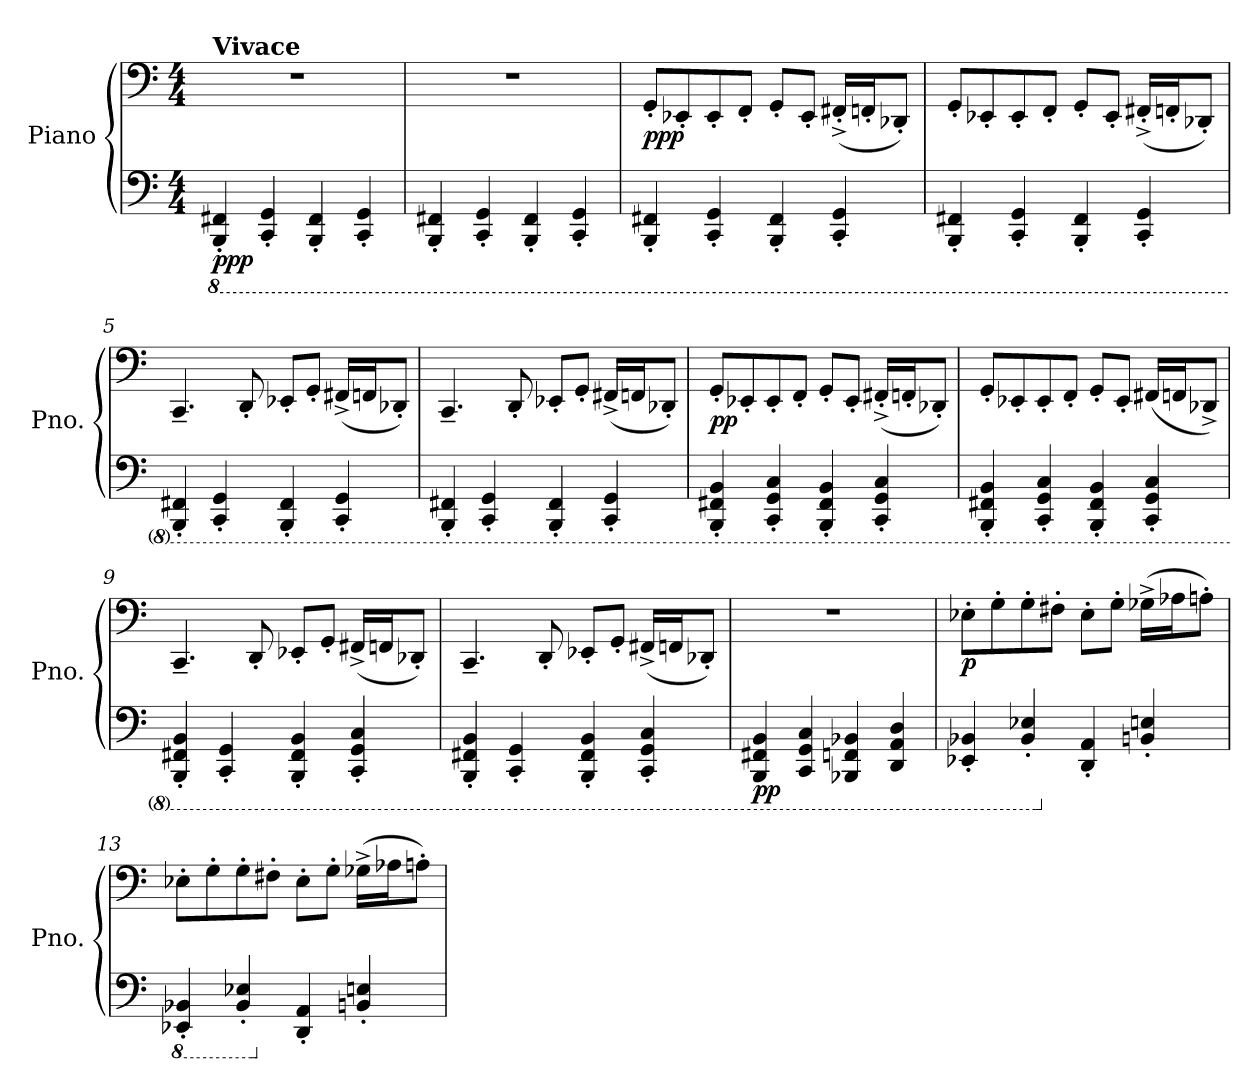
**kern	**kern	**dynam
*part1	*part1	*part1
*staff2	*staff1	*staff1/2
*I"Piano	*	*
*I'Pno.	*	*
*clefF4	*clefF4	*
*k[]	*k[]	*
*M4/4	*M4/4	*
*8ba	*	*
=1	=1	=1
!	!LO:TX:a:B:t=Vivace	!
!	!	!LO:DY:b=2
4BBBB/' 4FFF#X/'	1r	ppp
4CCC/' 4GGG/'	.	.
4BBBB/' 4FFF#/'	.	.
4CCC/' 4GGG/'	.	.
=2	=2	=2
4BBBB/' 4FFF#X/'	1r	.
4CCC/' 4GGG/'	.	.
4BBBB/' 4FFF#/'	.	.
4CCC/' 4GGG/'	.	.
=3	=3	=3
!	!	!LO:DY:b
4BBBB/' 4FFF#X/'	8GG'/L	ppp
.	8EE-X'/	.
4CCC/' 4GGG/'	8EE-'/	.
.	8FF'/J	.
4BBBB/' 4FFF#/'	8GG'/L	.
.	8EE-'/J	.
4CCC/' 4GGG/'	(<16FF#X'^/LL	.
.	16FFn'/J	.
.	8DD-X'/J)	.
=4	=4	=4
4BBBB/' 4FFF#X/'	8GG'/L	.
.	8EE-X'/	.
4CCC/' 4GGG/'	8EE-'/	.
.	8FF'/J	.
4BBBB/' 4FFF#/'	8GG'/L	.
.	8EE-'/J	.
4CCC/' 4GGG/'	(<16FF#X'^/LL	.
.	16FFn'/J	.
.	8DD-X'/J)	.
!!LO:LB:g=z
=5	=5	=5
4BBBB/' 4FFF#X/'	4.CC~/	.
4CCC/' 4GGG/'	.	.
.	8DD'/	.
4BBBB/' 4FFF#/'	8EE-X'/L	.
.	8GG'/J	.
4CCC/' 4GGG/'	(<16FF#X^/LL	.
.	16FFn/J	.
.	8DD-X'/J)	.
=6	=6	=6
4BBBB/' 4FFF#X/'	4.CC~/	.
4CCC/' 4GGG/'	.	.
.	8DD'/	.
4BBBB/' 4FFF#/'	8EE-X'/L	.
.	8GG'/J	.
4CCC/' 4GGG/'	(<16FF#X^/LL	.
.	16FFn/J	.
.	8DD-X'/J)	.
=7	=7	=7
!	!	!LO:DY:b
4BBBB/' 4FFF#X/' 4BBB/'	8GG'/L	pp
.	8EE-X'/	.
4CCC/' 4GGG/' 4CC/'	8EE-'/	.
.	8FF'/J	.
4BBBB/' 4FFF#/' 4BBB/'	8GG'/L	.
.	8EE-'/J	.
4CCC/' 4GGG/' 4CC/'	(<16FF#X'^/LL	.
.	16FFn'/J	.
.	8DD-X'/J)	.
!!LO:LB:g=z
=8	=8	=8
4BBBB/' 4FFF#X/' 4BBB/'	8GG'/L	.
.	8EE-X'/	.
4CCC/' 4GGG/' 4CC/'	8EE-'/	.
.	8FF'/J	.
4BBBB/' 4FFF#/' 4BBB/'	8GG'/L	.
.	8EE-'/J	.
4CCC/' 4GGG/' 4CC/'	(<16FF#X/LL	.
.	16FFn/J	.
.	8DD-X^/J)	.
=9	=9	=9
4BBBB/' 4FFF#X/' 4BBB/'	4.CC~/	.
4CCC/' 4GGG/'	.	.
.	8DD'/	.
4BBBB/' 4FFF#/' 4BBB/'	8EE-X'/L	.
.	8GG'/J	.
4CCC/' 4GGG/' 4CC/'	(<16FF#X^/LL	.
.	16FFn/J	.
.	8DD-X'/J)	.
=10	=10	=10
4BBBB/' 4FFF#X/' 4BBB/'	4.CC~/	.
4CCC/' 4GGG/'	.	.
.	8DD'/	.
4BBBB/' 4FFF#/' 4BBB/'	8EE-X'/L	.
.	8GG'/J	.
4CCC/' 4GGG/' 4CC/'	(<16FF#X^/LL	.
.	16FFn/J	.
.	8DD-X'/J)	.
!!LO:LB:g=z
=11	=11	=11
!	!	!LO:DY:b=2
4BBBB/ 4FFF#X/ 4BBB/	1r	pp
4CCC/ 4GGG/ 4CC/	.	.
4BBBB-X/ 4FFFn/ 4BBB-X/	.	.
4DDD/ 4AAA/ 4DD/	.	.
=12	=12	=12
!	!	!LO:DY:b
4EEE-X/' 4BBB-X/'	8E-X'\L	p
.	8G'\	.
4BBB-/' 4EE-X/'	8G'\	.
.	8F#X'\J	.
*X8ba	*	*
4DD/' 4AA/'	8E-'\L	.
.	8G'\J	.
4BB/' 4E/'	(>16G-X^\LL	.
.	16A-X\J	.
.	8An'\J)	.
=13	=13	=13
*8ba	*	*
4EEE-X/' 4BBB-X/'	8E-X'\L	.
.	8G'\	.
4BBB-/' 4EE-X/'	8G'\	.
.	8F#X'\J	.
*X8ba	*	*
4DD/' 4AA/'	8E-'\L	.
.	8G'\J	.
4BB/' 4E/'	(>16G-X^\LL	.
.	16A-X\J	.
.	8An'\J)	.
=	=	=
*-	*-	*-
